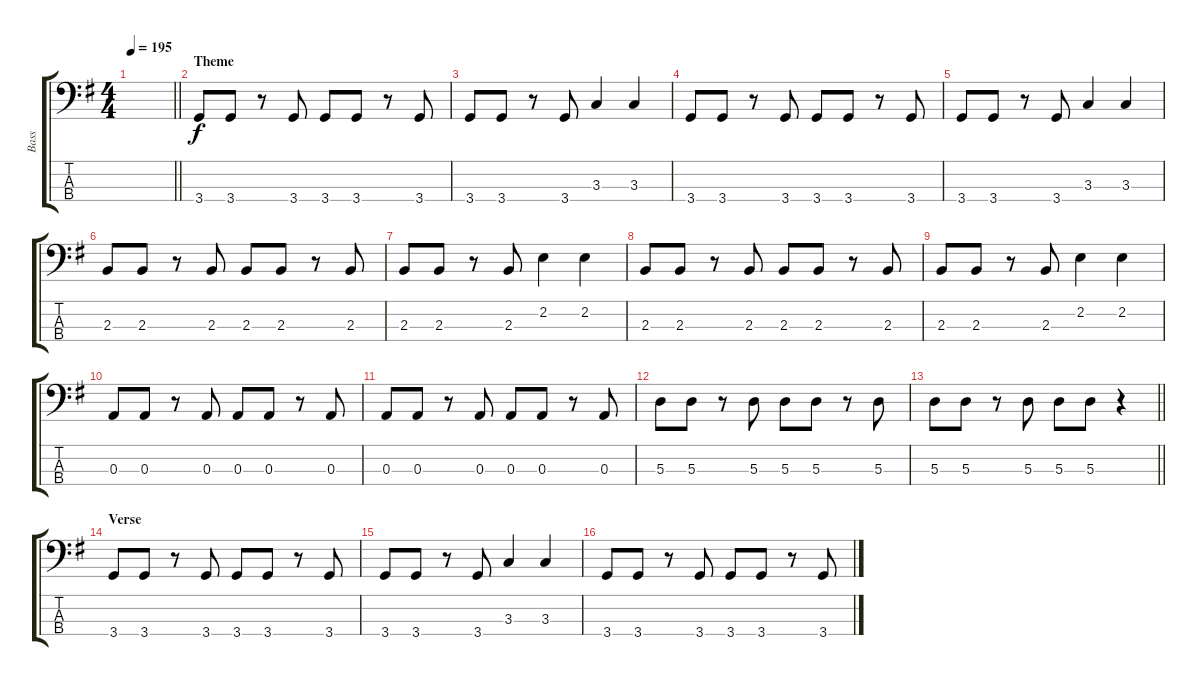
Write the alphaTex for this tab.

\track ("Bass" "Bass") {instrument electricbasspick}
\staff {score tabs}
\tuning (G2 D2 A1 E1) {hide}
\ts (4 4)
\tempo 195
\clef f4
\barLineRight lightlight
\ks g
|
\section ("" "Theme")
3.4.8 3.4.8 r.8 3.4.8 3.4.8 3.4.8 r.8 3.4.8 |
3.4.8 3.4.8 r.8 3.4.8 3.3.4 3.3.4 |
3.4.8 3.4.8 r.8 3.4.8 3.4.8 3.4.8 r.8 3.4.8 |
3.4.8 3.4.8 r.8 3.4.8 3.3.4 3.3.4 |
2.3.8 2.3.8 r.8 2.3.8 2.3.8 2.3.8 r.8 2.3.8 |
2.3.8 2.3.8 r.8 2.3.8 2.2.4 2.2.4 |
2.3.8 2.3.8 r.8 2.3.8 2.3.8 2.3.8 r.8 2.3.8 |
2.3.8 2.3.8 r.8 2.3.8 2.2.4 2.2.4 |
0.3.8 0.3.8 r.8 0.3.8 0.3.8 0.3.8 r.8 0.3.8 |
0.3.8 0.3.8 r.8 0.3.8 0.3.8 0.3.8 r.8 0.3.8 |
5.3.8 5.3.8 r.8 5.3.8 5.3.8 5.3.8 r.8 5.3.8 |
\barLineRight lightlight
5.3.8 5.3.8 r.8 5.3.8 5.3.8 5.3.8 r.4 |
\section ("" "Verse")
3.4.8 3.4.8 r.8 3.4.8 3.4.8 3.4.8 r.8 3.4.8 |
3.4.8 3.4.8 r.8 3.4.8 3.3.4 3.3.4 |
3.4.8 3.4.8 r.8 3.4.8 3.4.8 3.4.8 r.8 3.4.8
